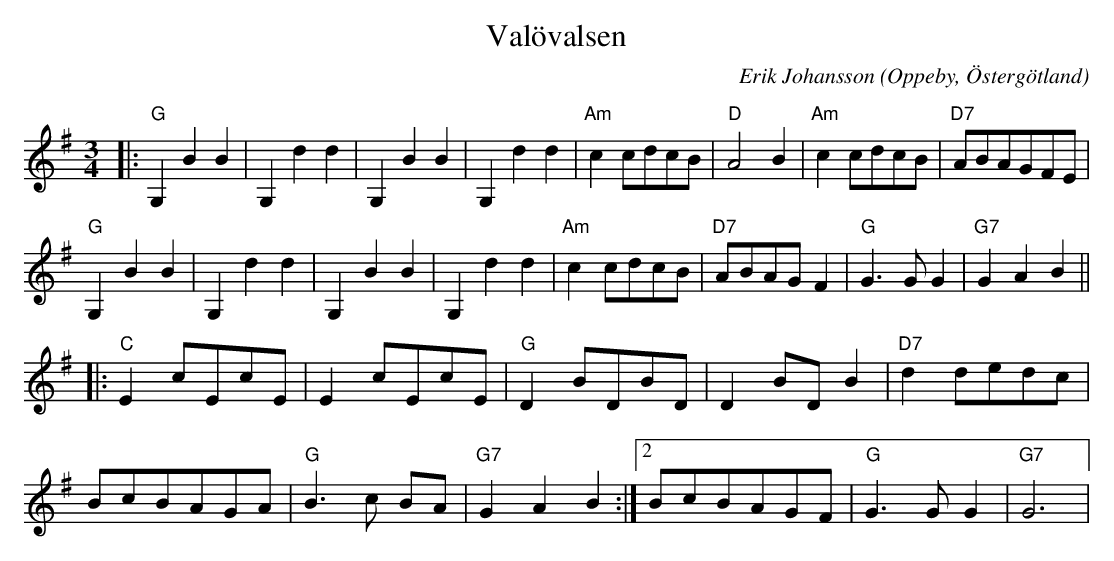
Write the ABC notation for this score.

X:1
T:Valövalsen
C:Erik Johansson
O:Oppeby, Östergötland
Q:140
M:3/4
L:1/8
K:G
|:"G"G,2B2B2|G,2d2d2 |G,2B2B2|G,2d2d2 |"Am" c2 cdcB| "D" A4 B2 | "Am" c2 cdcB |"D7" ABAGFE |
"G"G,2B2B2|G,2d2d2 |G,2B2B2|G,2d2d2 |"Am" c2 cdcB| "D7" ABAGF2 | "G" G3 G G2 |"G7" G2A2B2 ||
|:"C"E2 cEcE |E2 cEcE|"G" D2 BDBD |D2 BD B2 |"D7"d2 dedc|
1 BcBAGA|"G"B3 c BA|"G7" G2A2B2:|2 BcBAGF|"G" G3 G G2| "G7" G6 |
